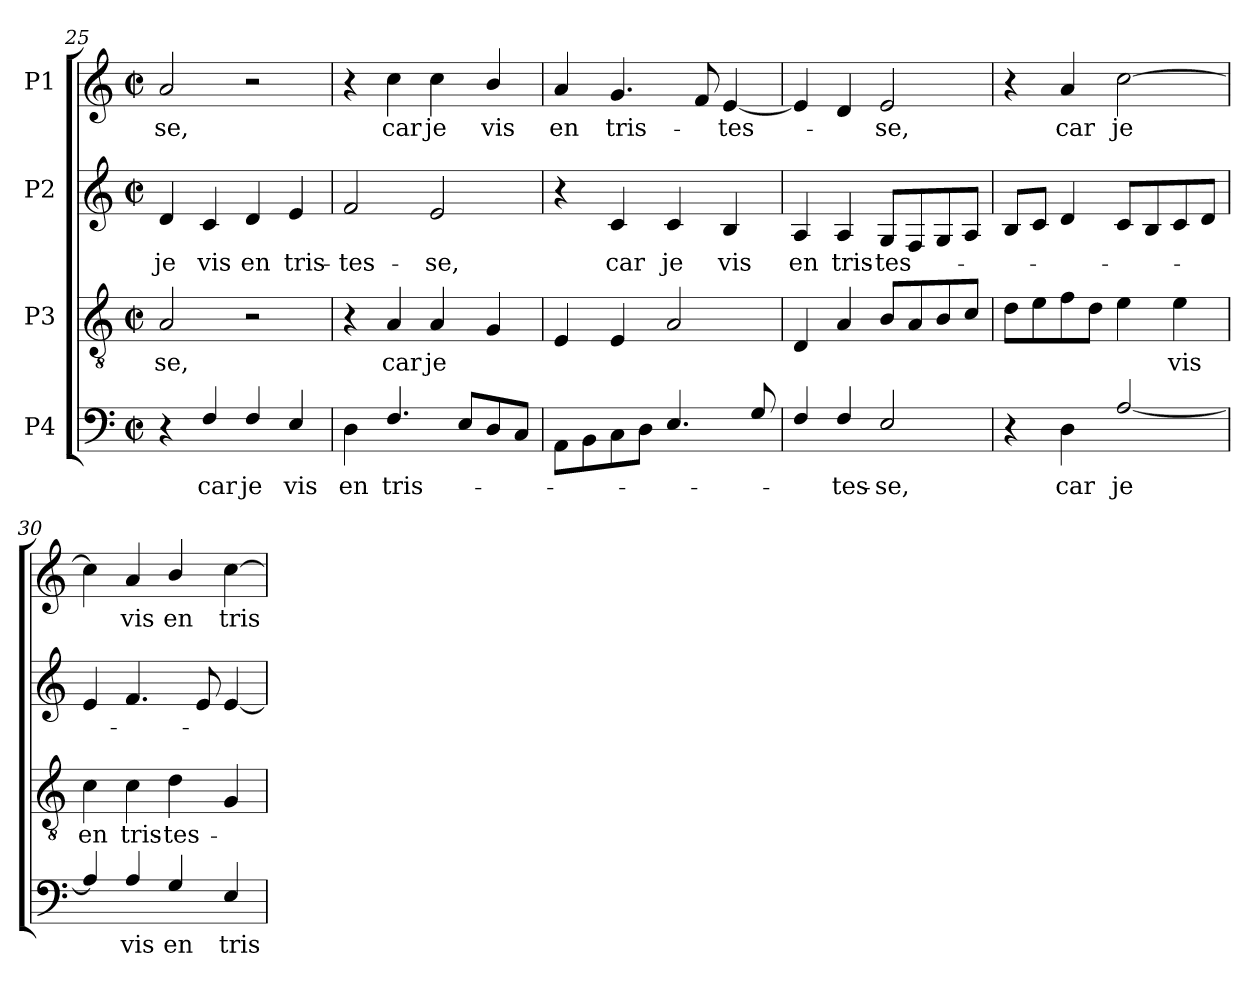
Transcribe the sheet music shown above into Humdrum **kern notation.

**kern	**text	**kern	**text	**kern	**text	**kern	**text
*part4	*part4	*part3	*part3	*part2	*part2	*part1	*part1
*staff4	*staff4	*staff3	*staff3	*staff2	*staff2	*staff1	*staff1
*I"P4	*	*I"P3	*	*I"P2	*	*I"P1	*
*clefF4	*	*clefGv2	*	*clefG2	*	*clefG2	*
*	*	*ITrd7c12	*	*	*	*	*
*k[]	*	*k[]	*	*k[]	*	*k[]	*
*a:	*	*a:	*	*a:	*	*a:	*
*M2/2	*	*M2/2	*	*M2/2	*	*M2/2	*
*met(c|)	*	*met(c|)	*	*met(c|)	*	*met(c|)	*
=25	=25	=25	=25	=25	=25	=25	=25
!	!	!	!LO:LY:b:color=#000000	!	!	!	!
!	!	!	!	!	!LO:LY:b:color=#000000	!	!
!	!	!	!	!	!	!	!LO:LY:b:color=#000000
4r	.	2AAi/	-se,	4di/	je	2ai/	-se,
!	!LO:LY:b:color=#000000	!	!	!	!	!	!
!	!	!	!	!	!LO:LY:b:color=#000000	!	!
4Fi/	car	.	.	4ci/	vis	.	.
!	!LO:LY:b:color=#000000	!	!	!	!	!	!
!	!	!	!	!	!LO:LY:b:color=#000000	!	!
4Fi/	je	2r	.	4di/	en	2r	.
!	!LO:LY:b:color=#000000	!	!	!	!	!	!
!	!	!	!	!	!LO:LY:b:color=#000000	!	!
4Ei/	vis	.	.	4ei/	tris-	.	.
=26	=26	=26	=26	=26	=26	=26	=26
!	!LO:LY:b:color=#000000	!	!	!	!	!	!
!	!	!	!	!	!LO:LY:b:color=#000000	!	!
4Di\	en	4r	.	2fi/	-tes-	4r	.
!	!LO:LY:b:color=#000000	!	!	!	!	!	!
!	!	!	!LO:LY:b:color=#000000	!	!	!	!
!	!	!	!	!	!	!	!LO:LY:b:color=#000000
4.Fi/	tris-	4AAi/	car	.	.	4cci\	car
!	!	!	!LO:LY:b:color=#000000	!	!	!	!
!	!	!	!	!	!LO:LY:b:color=#000000	!	!
!	!	!	!	!	!	!	!LO:LY:b:color=#000000
.	.	4AAi/	je	2ei/	-se,	4cci\	je
8Ei/L	.	.	.	.	.	.	.
!	!	!	!	!	!	!	!LO:LY:b:color=#000000
8Di/	.	4GGi/	.	.	.	4bi/	vis
8Ci/J	.	.	.	.	.	.	.
=27	=27	=27	=27	=27	=27	=27	=27
!	!	!	!	!	!	!	!LO:LY:b:color=#000000
8AAi\L	.	4EEi/	.	4r	.	4ai/	en
8BBi\	.	.	.	.	.	.	.
!	!	!	!	!	!LO:LY:b:color=#000000	!	!
!	!	!	!	!	!	!	!LO:LY:b:color=#000000
8Ci\	.	4EEi/	.	4ci/	car	4.gi/	tris-
8Di\J	.	.	.	.	.	.	.
!	!	!	!	!	!LO:LY:b:color=#000000	!	!
4.Ei/	.	2AAi/	.	4ci/	je	.	.
.	.	.	.	.	.	8fi/	.
!	!	!	!	!	!LO:LY:b:color=#000000	!	!
!	!	!	!	!	!	!	!LO:LY:b:color=#000000
.	.	.	.	4Bi/	vis	[4ei/	-tes-
8Gi/	.	.	.	.	.	.	.
!!LO:LB:g=z
=28	=28	=28	=28	=28	=28	=28	=28
!	!	!	!	!	!LO:LY:b:color=#000000	!	!
4Fi/	.	4DDi/	.	4Ai/	en	4ei/]	.
!	!LO:LY:b:color=#000000	!	!	!	!	!	!
!	!	!	!	!	!LO:LY:b:color=#000000	!	!
4Fi/	-tes-	4AAi/	.	4Ai/	tris-	4di/	.
!	!LO:LY:b:color=#000000	!	!	!	!	!	!
!	!	!	!	!	!LO:LY:b:color=#000000	!	!
!	!	!	!	!	!	!	!LO:LY:b:color=#000000
2Ei/	-se,	8BBi/L	.	8Gi/L	-tes-	2ei/	-se,
.	.	8AAi/	.	8Fi/	.	.	.
.	.	8BBi/	.	8Gi/	.	.	.
.	.	8Ci/J	.	8Ai/J	.	.	.
=29	=29	=29	=29	=29	=29	=29	=29
4r	.	8Di\L	.	8Bi/L	.	4r	.
.	.	8Ei\	.	8ci/J	.	.	.
!	!LO:LY:b:color=#000000	!	!	!	!	!	!
!	!	!	!	!	!	!	!LO:LY:b:color=#000000
4Di\	car	8Fi\	.	4di/	.	4ai/	car
.	.	8Di\J	.	.	.	.	.
!	!LO:LY:b:color=#000000	!	!	!	!	!	!
!	!	!	!	!	!	!	!LO:LY:b:color=#000000
[2Ai/	je	4Ei\	.	8ci/L	.	[2cci\	je
.	.	.	.	8Bi/	.	.	.
!	!	!	!LO:LY:b:color=#000000	!	!	!	!
.	.	4Ei\	vis	8ci/	.	.	.
.	.	.	.	8di/J	.	.	.
=30	=30	=30	=30	=30	=30	=30	=30
!	!	!	!LO:LY:b:color=#000000	!	!	!	!
4Ai/]	.	4Ci\	en	4ei/	.	4cci\]	.
!	!LO:LY:b:color=#000000	!	!	!	!	!	!
!	!	!	!LO:LY:b:color=#000000	!	!	!	!
!	!	!	!	!	!	!	!LO:LY:b:color=#000000
4Ai/	vis	4Ci\	tris-	4.fi/	.	4ai/	vis
!	!LO:LY:b:color=#000000	!	!	!	!	!	!
!	!	!	!LO:LY:b:color=#000000	!	!	!	!
!	!	!	!	!	!	!	!LO:LY:b:color=#000000
4Gi/	en	4Di\	-tes-	.	.	4bi/	en
.	.	.	.	8ei/	.	.	.
!	!LO:LY:b:color=#000000	!	!	!	!	!	!
!	!	!	!	!	!	!	!LO:LY:b:color=#000000
4Ei/	tris-	4GGi/	.	[4ei/	.	[4cci\	tris-
=	=	=	=	=	=	=	=
*-	*-	*-	*-	*-	*-	*-	*-
